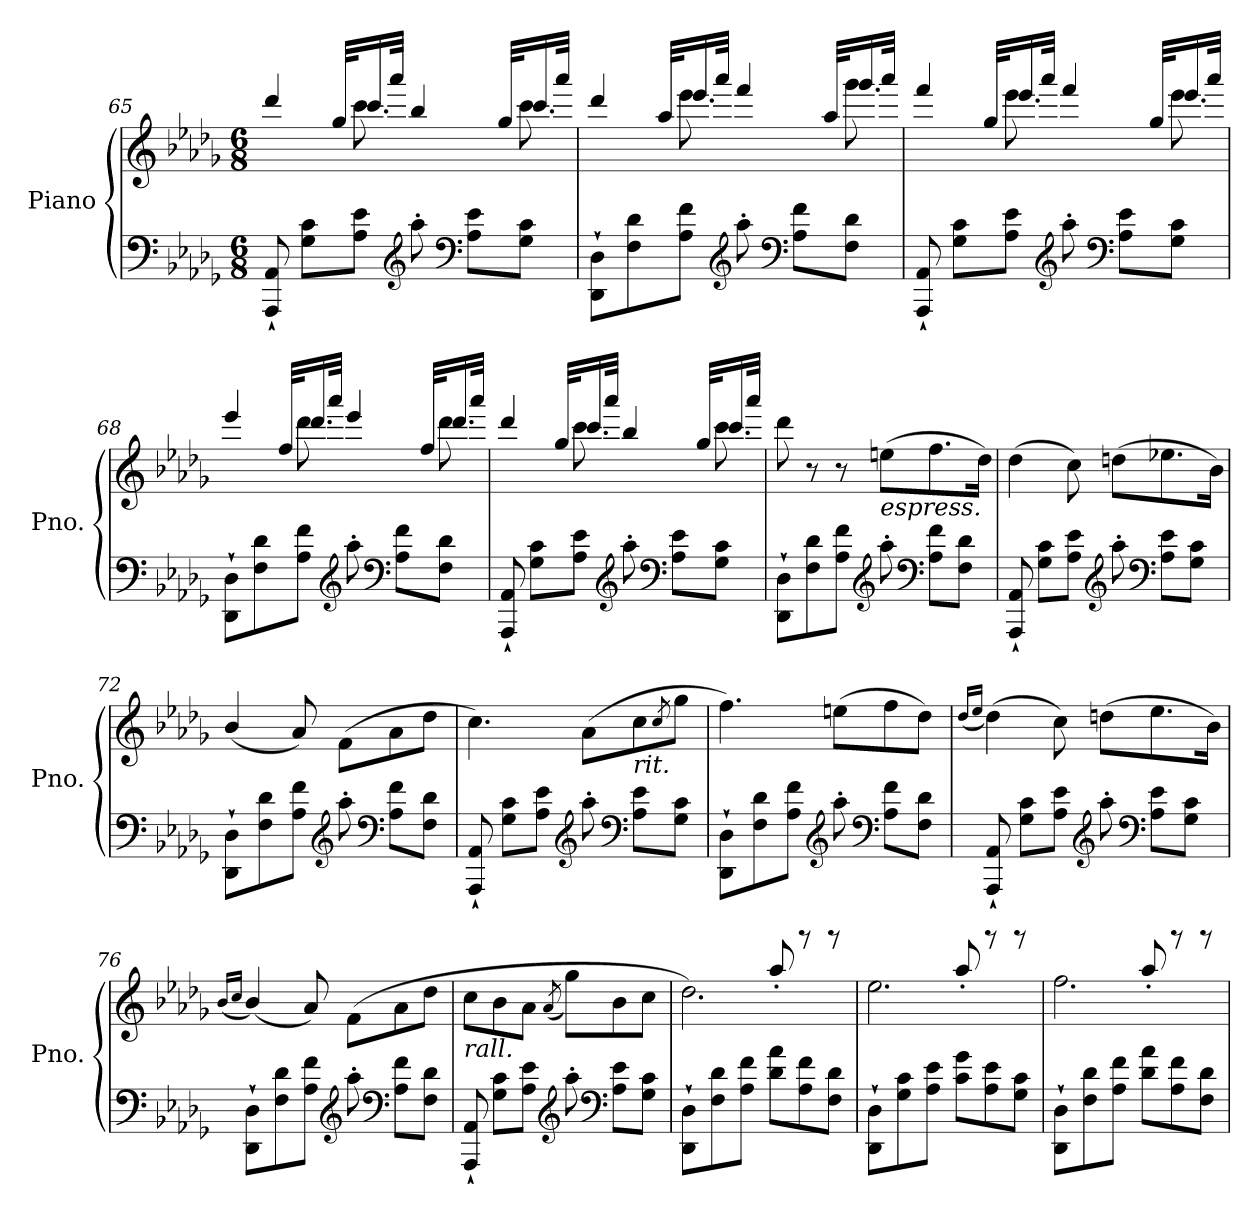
**kern	**kern
*part1	*part1
*staff2	*staff1
*I"Piano	*
*I'Pno.	*
*clefF4	*clefG2
*k[b-e-a-d-g-]	*k[b-e-a-d-g-]
*M6/8	*M6/8
=65	=65
*	*^
8AAA-/` 8AA-/`	4ddd-/	8..ryy
8G-\ 8c\L	.	.
.	.	32gg-/KLL
8A-\ 8e-\J	8ccc\	16.ccc/
.	.	32aaa-/JJk
*clefG2	*	*
8aa-'\	4bb-/	8..ryy
*clefF4	*	*
8A-\ 8e-\L	.	.
.	.	32gg-/KLL
8G-\ 8c\J	8ccc\	16.ccc/
.	.	32aaa-/JJk
=66	=66	=66
8DD-\` 8D-\`L	4ddd-/	8..ryy
8F\ 8d-\	.	.
.	.	32aa-/KLL
8A-\ 8f\J	8eee-\	16.eee-/
.	.	32aaa-/JJk
*clefG2	*	*
8aa-'\	4fff/	8..ryy
*clefF4	*	*
8A-\ 8f\L	.	.
.	.	32aa-/KLL
8F\ 8d-\J	8ggg-\	16.ggg-/
.	.	32aaa-/JJk
!!LO:LB:g=z	!!
=67	=67	=67
8AAA-/` 8AA-/`	4fff/	8..ryy
8G-\ 8c\L	.	.
.	.	32gg-/KLL
8A-\ 8e-\J	8eee-\	16.eee-/
.	.	32aaa-/JJk
*clefG2	*	*
8aa-'\	4fff/	8..ryy
*clefF4	*	*
8A-\ 8e-\L	.	.
.	.	32gg-/KLL
8G-\ 8c\J	8eee-\	16.eee-/
.	.	32aaa-/JJk
=68	=68	=68
8DD-\` 8D-\`L	4eee-/	8..ryy
8F\ 8d-\	.	.
.	.	32ff/KLL
8A-\ 8f\J	8ddd-\	16.ddd-/
.	.	32aaa-/JJk
*clefG2	*	*
8aa-'\	4eee-/	8..ryy
*clefF4	*	*
8A-\ 8f\L	.	.
.	.	32ff/KLL
8F\ 8d-\J	8ddd-\	16.ddd-/
.	.	32aaa-/JJk
=69	=69	=69
8AAA-/` 8AA-/`	4ddd-/	8..ryy
8G-\ 8c\L	.	.
.	.	32gg-/KLL
8A-\ 8e-\J	8ccc\	16.ccc/
.	.	32aaa-/JJk
*clefG2	*	*
8aa-'\	4bb-/	8..ryy
*clefF4	*	*
8A-\ 8e-\L	.	.
.	.	32gg-/KLL
8G-\ 8c\J	8ccc\	16.ccc/
.	.	32aaa-/JJk
*	*v	*v
=70	=70
8DD-\` 8D-\`L	8ddd-\
8F\ 8d-\	8r
8A-\ 8f\J	8r
*clefG2	*
!	!LO:TX:b:i:t=espress.
8aa-'\	(>8een\L
*clefF4	*
8A-\ 8f\L	8.ff\
8F\ 8d-\J	.
.	16dd-\Jk)
!!LO:LB:g=z
=71	=71
8AAA-/` 8AA-/`	(>4dd-\
8G-\ 8c\L	.
8A-\ 8e-\J	8cc\)
*clefG2	*
8aa-'\	(>8ddn\L
*clefF4	*
8A-\ 8e-\L	8.ee-X\
8G-\ 8c\J	.
.	16b-\Jk)
=72	=72
8DD-\` 8D-\`L	(<4b-/
8F\ 8d-\	.
8A-\ 8f\J	8a-/)
*clefG2	*
8aa-'\	(>8f\L
*clefF4	*
8A-\ 8f\L	8a-\
8F\ 8d-\J	8dd-\J
=73	=73
8AAA-/` 8AA-/`	4.cc\)
8G-\ 8c\L	.
8A-\ 8e-\J	.
*clefG2	*
8aa-'\	(>8a-\L
*clefF4	*
!	!LO:TX:b:i:t=rit.
8A-\ 8e-\L	8cc\
.	8qcc/
8G-\ 8c\J	8gg-\J
=74	=74
8DD-\` 8D-\`L	4.ff\)
8F\ 8d-\	.
8A-\ 8f\J	.
*clefG2	*
8aa-'\	(>8een\L
*clefF4	*
8A-\ 8f\L	8ff\
8F\ 8d-\J	8dd-\J)
!!LO:LB:g=z
=75	=75
.	(<16qdd-/LL
.	16qee-/JJ
8AAA-/` 8AA-/`	(>4dd-\)
8G-\ 8c\L	.
8A-\ 8e-\J	8cc\)
*clefG2	*
8aa-'\	(>8ddn\L
*clefF4	*
8A-\ 8e-\L	8.ee-\
8G-\ 8c\J	.
.	16b-\Jk)
=76	=76
.	(<16qb-/LL
.	16qcc/JJ
8DD-\` 8D-\`L	(<4b-/)
8F\ 8d-\	.
8A-\ 8f\J	8a-/)
*clefG2	*
8aa-'\	(>8f\L
*clefF4	*
8A-\ 8f\L	8a-\
8F\ 8d-\J	8dd-\J
=77	=77
!	!LO:TX:b:i:t=rall.
8AAA-/` 8AA-/`	8cc\L
8G-\ 8c\L	8b-\
8A-\ 8e-\J	8a-\J
*clefG2	*
.	(<8qa-/
8aa-'\	8gg-\L)
*clefF4	*
8A-\ 8e-\L	8b-\
8G-\ 8c\J	8cc\J
=78	=78
*	*^
8DD-\` 8D-\`L	2.dd-\)	4.ryy
8F\ 8d-\	.	.
8A-\ 8f\J	.	.
8d-\ 8a-\L	.	8aa-'/
8A-\ 8f\	.	8rggg
8F\ 8d-\J	.	8rggg
=79	=79	=79
8DD-\` 8D-\`L	2.ee-\	4.ryy
8G-\ 8c\	.	.
8A-\ 8e-\J	.	.
8c\ 8g-\L	.	8aa-'/
8A-\ 8e-\	.	8rggg
8G-\ 8c\J	.	8rggg
!!LO:LB:g=z	!!
=80	=80	=80
8DD-\` 8D-\`L	2.ff\	4.ryy
8F\ 8d-\	.	.
8A-\ 8f\J	.	.
8d-\ 8a-\L	.	8aa-'/
8A-\ 8f\	.	8rggg
8F\ 8d-\J	.	8rggg
*	*v	*v
=	=
*-	*-
